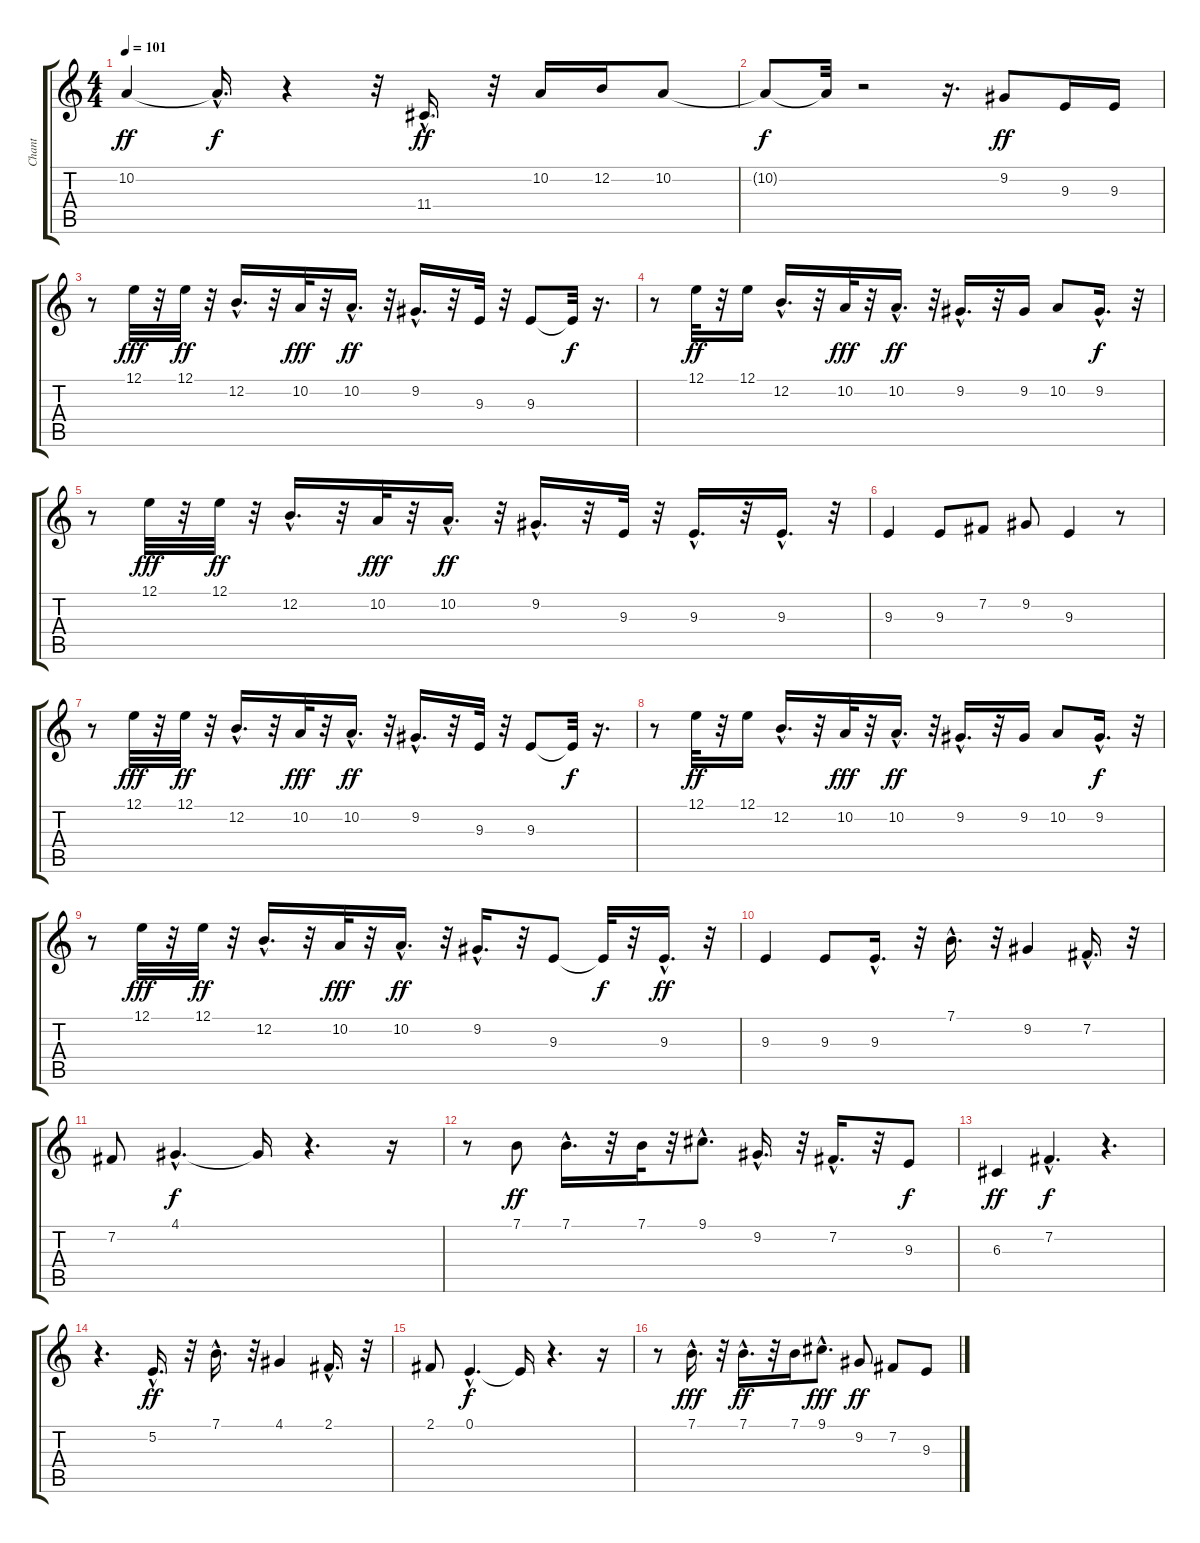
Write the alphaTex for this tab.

\track ("Chant" "Chant") {instrument synthbrass1}
\staff {score tabs}
\tuning (E4 B3 G3 D3 A2 E2) {hide}
\ts (4 4)
\tempo 101
\clef g2
\ks c
10.2.4{dy ff} 10.2{hac t}.16{d dy f} r.4 r.32 11.4{hac}.16{d dy ff} r.32 10.2.16 12.2.16 10.2.8 |
10.2{t}.8{dy f} 10.2{t}.32 r.2 r.16{d} 9.2.8{dy ff} 9.3.16 9.3.16 |
r.8 12.1.32{dy fff} r.32 12.1.32{dy ff} r.32 12.2{hac}.16{d} r.32 10.2.32{dy fff} r.32 10.2{hac}.16{d dy ff} r.32 9.2{hac}.16{d} r.32 9.3.32 r.32 9.3.8 9.3{t}.32{dy f} r.16{d} |
r.8 12.1.32{dy ff} r.32 12.1.16 12.2{hac}.16{d} r.32 10.2.32{dy fff} r.32 10.2{hac}.16{d dy ff} r.32 9.2{hac}.16{d} r.32 9.2.16 10.2.8 9.2{hac}.16{d dy f} r.32 |
r.8 12.1.32{dy fff} r.32 12.1.32{dy ff} r.32 12.2{hac}.16{d} r.32 10.2.32{dy fff} r.32 10.2{hac}.16{d dy ff} r.32 9.2{hac}.16{d} r.32 9.3.32 r.32 9.3{hac}.16{d} r.32 9.3{hac}.16{d} r.32 |
9.3.4 9.3.8 7.2.8 9.2.8 9.3.4 r.8 |
r.8 12.1.32{dy fff} r.32 12.1.32{dy ff} r.32 12.2{hac}.16{d} r.32 10.2.32{dy fff} r.32 10.2{hac}.16{d dy ff} r.32 9.2{hac}.16{d} r.32 9.3.32 r.32 9.3.8 9.3{t}.32{dy f} r.16{d} |
r.8 12.1.32{dy ff} r.32 12.1.16 12.2{hac}.16{d} r.32 10.2.32{dy fff} r.32 10.2{hac}.16{d dy ff} r.32 9.2{hac}.16{d} r.32 9.2.16 10.2.8 9.2{hac}.16{d dy f} r.32 |
r.8 12.1.32{dy fff} r.32 12.1.32{dy ff} r.32 12.2{hac}.16{d} r.32 10.2.32{dy fff} r.32 10.2{hac}.16{d dy ff} r.32 9.2{hac}.16{d} r.32 9.3.8 9.3{t}.32{dy f} r.32 9.3{hac}.16{d dy ff} r.32 |
9.3.4 9.3.8 9.3{hac}.16{d} r.32 7.1{hac}.16{d} r.32 9.2.4 7.2{hac}.16{d} r.32 |
7.2.8 4.1{hac}.4{d dy f} 4.1{t}.16 r.4{d} r.16 |
r.8 7.1.8{dy ff} 7.1{hac}.16{d} r.32 7.1.32 r.32 9.1{hac}.8{d} 9.2{hac}.16{d} r.32 7.2{hac}.16{d} r.32 9.3.8{dy f} |
6.3.4{dy ff} 7.2{hac}.4{d dy f} r.4{d} |
r.4{d} 5.2{hac}.16{d dy ff} r.32 7.1{hac}.16{d} r.32 4.1.4 2.1{hac}.16{d} r.32 |
2.1.8 0.1{hac}.4{d dy f} 0.1{t}.16 r.4{d} r.16 |
r.8 7.1{hac}.16{d dy fff} r.32 7.1{hac}.16{d dy ff} r.32 7.1.16 9.1{hac}.8{d dy fff} 9.2.8{dy ff} 7.2.8 9.3.8
